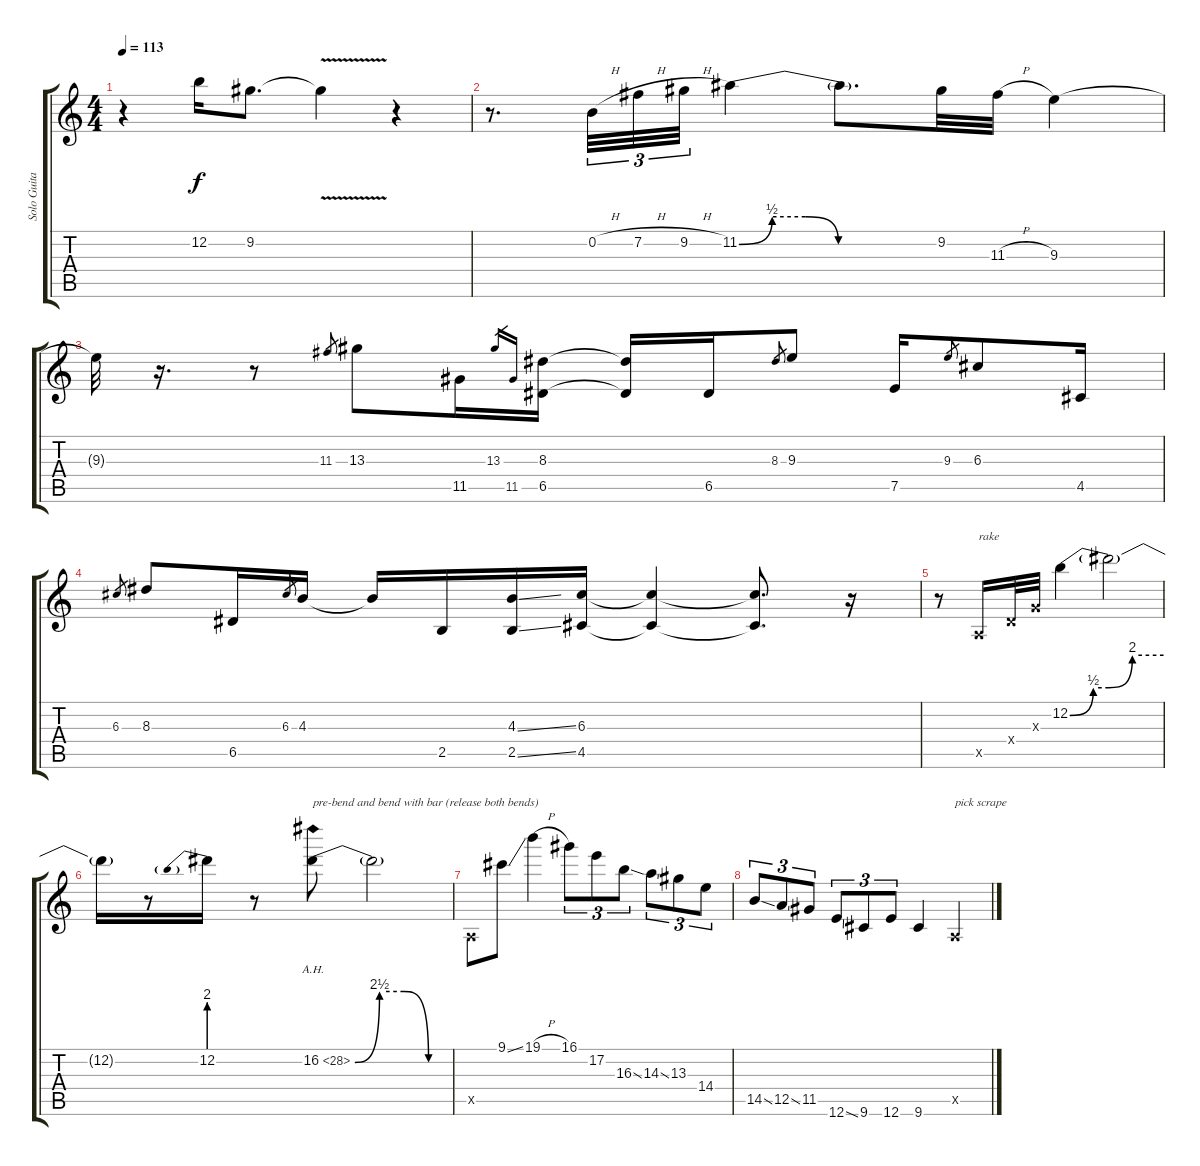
\track ("Solo Guitar" "Solo Guita") {instrument distortionguitar}
\staff {score tabs}
\tuning (E4 B3 G3 D3 A2 E2) {hide}
\ts (4 4)
\tempo 113
\clef g2
\ks c
r.4{dy f} 12.2.16 9.2.8{d} 9.2{v t}.4 r.4 |
r.8{d} 0.2{h}.32{tu (3 2)} 7.2{h}.32{tu (3 2)} 9.2{h}.32{tu (3 2)} 11.2{be (custom 0 0 10 2 20 2 30 0 60 0)}.4 11.2{t}.8{d} 9.2.32 11.3{h}.32 9.3.4 |
9.3{t}.32 r.16{d} r.8 11.3.8{gr} 13.3.8 11.5.16 13.3.16{gr} 11.5.16{gr} (8.3 6.5).16 (8.3{t} 6.5{t}).16 6.5.16 8.3.8{gr} 9.3.8 7.5.16 9.3.8{gr} 6.3.8 4.5.16 |
6.3.8{gr} 8.3.8 6.5.16 6.3.8{gr} 4.3.16 4.3{t}.16 2.5.16 (4.3{ss} 2.5{ss}).16 (6.3 4.5).16 (6.3{t} 4.5{t}).4 (6.3{t} 4.5{t}).8{d} r.16 |
r.8 0.5{x}.16{txt "rake"} 0.4{x}.32 0.3{x}.32 12.2{be (custom 0 0 15 2 25 2 40 8 60 8)}.4 12.2{t}.2 |
12.2{t}.16 r.8 12.2{be (prebend 0 8 60 8)}.16 r.8 16.2{be (custom 0 0 15 10 30 10 45 0 60 0) ah 12}.8{txt "pre-bend and bend with bar (release both bends)"} 16.2{t}.2 |
0.5{x}.8 9.1{ss}.8 19.1{h}.4 16.1.8{tu (3 2)} 17.2.8{tu (3 2)} 16.3{ss}.8{tu (3 2)} 14.3{ss}.8{tu (3 2)} 13.3.8{tu (3 2)} 14.4.8{tu (3 2)} |
14.5{ss}.8{tu (3 2)} 12.5{ss}.8{tu (3 2)} 11.5.8{tu (3 2)} 12.6{ss}.8{tu (3 2)} 9.6.8{tu (3 2)} 12.6.8{tu (3 2)} 9.6.4 0.5{x}.4{txt "pick scrape"}
